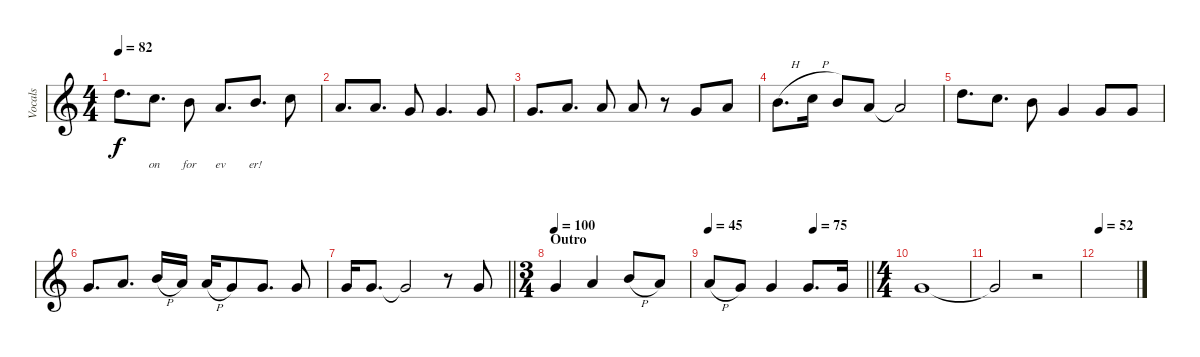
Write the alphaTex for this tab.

\track ("Vocals" "Vocals") {instrument trumpet}
\staff {score}
\tuning (E4 B3 G3 D3 A2 E2) {hide}
\ts (4 4)
\tempo 82
\clef g2
\ks c
10.1.8{d lyrics (0 "") lyrics (1 "") lyrics (2 "") lyrics (3 "") lyrics (4 "") dy f} 8.1.8{d lyrics (0 "on") lyrics (1 "") lyrics (2 "") lyrics (3 "") lyrics (4 "")} 7.1.8{lyrics (0 "for") lyrics (1 "") lyrics (2 "") lyrics (3 "") lyrics (4 "")} 5.1.8{d lyrics (0 "ev") lyrics (1 "") lyrics (2 "") lyrics (3 "") lyrics (4 "")} 7.1.8{d lyrics (0 "er!") lyrics (1 "") lyrics (2 "") lyrics (3 "") lyrics (4 "")} 8.1.8 |
5.1{be (custom 0 0 11 0 15 4 60 4)}.8{d} 3.1{be (custom 0 4 15 4 30 0 60 0)}.8{d} 3.1.8 3.1.4{d} 3.1.8 |
3.1.8{d} 5.1.8{d} 5.1{be (custom 0 0 25 0 30 4 60 4)}.8 5.1.8 r.8 3.1.8 5.1.8 |
7.1{h}.8{d} 8.1{h}.16 7.1.8 5.1.8 5.1{t}.2 |
10.1.8{d} 8.1.8{d} 7.1.8 3.1.4 3.1.8 3.1.8 |
3.1.8{d} 5.1.8{d} 7.1{h}.16 5.1.16 5.1{h}.16 3.1.8 3.1.8{d} 3.1.8 |
\barLineRight lightlight
3.1.16 3.1.8{d} 3.1{t}.2 r.8 3.1.8 |
\ts (3 4)
\section ("" "Outro")
\tempo 100
3.1.4 5.1.4 7.1{h}.8 5.1.8 |
\tempo 45
\tempo (75 0.6666666666666666)
\barLineRight lightlight
5.1{h}.8 3.1.8 3.1.4 3.1.8{d} 3.1.16 |
\ts (4 4)
3.1.1 |
3.1{t}.2 r.2 |
\tempo 52
